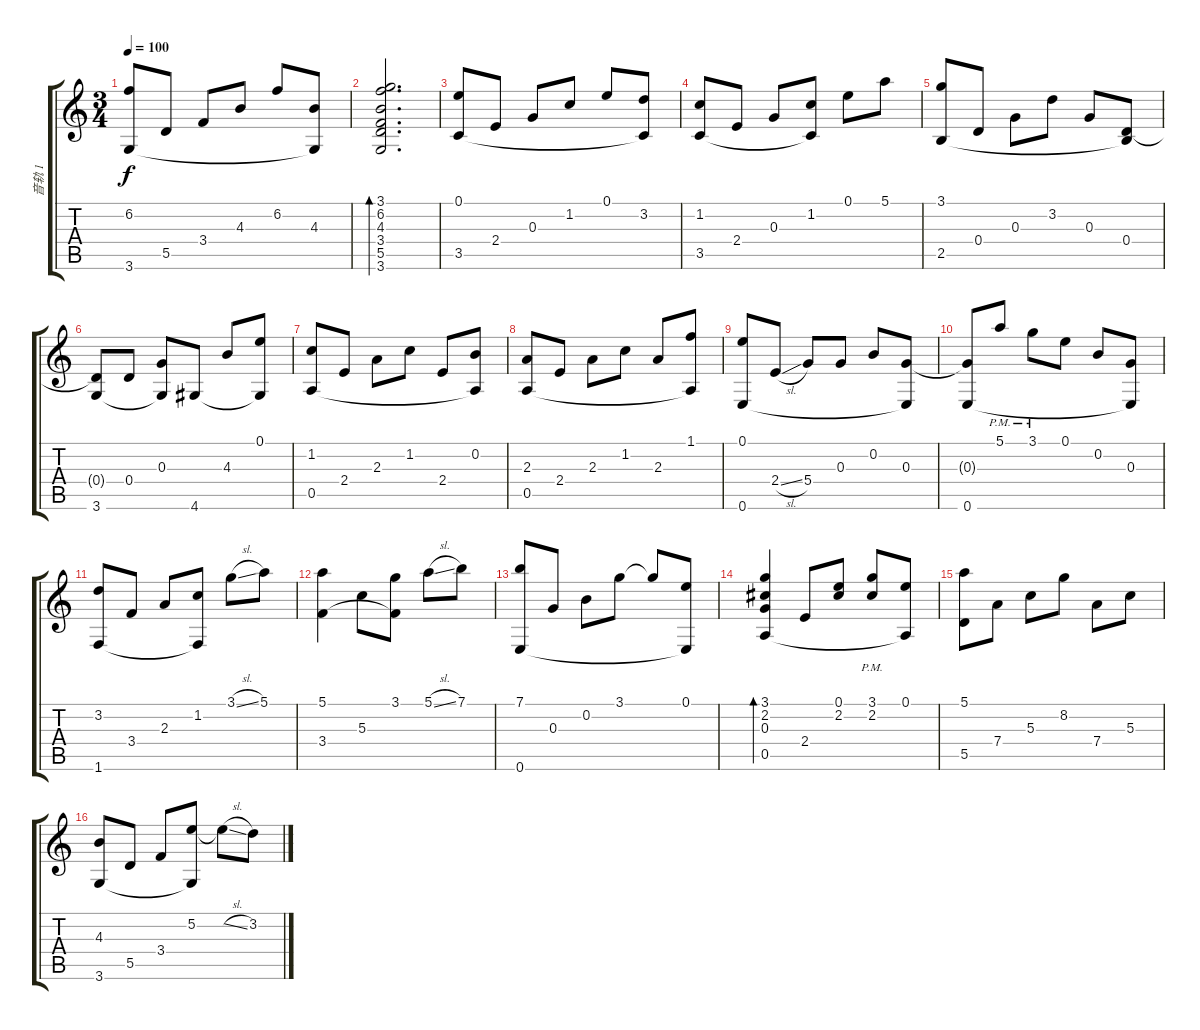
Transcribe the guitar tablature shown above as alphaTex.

\track ("音轨 1" "音轨 1") {instrument acousticguitarsteel}
\staff {score tabs}
\tuning (E4 B3 G3 D3 A2 E2) {hide}
\ts (3 4)
\tempo 100
\clef g2
\ks c
(6.2 3.6).8{dy f} 5.5.8 3.4.8 4.3.8 6.2.8 (4.3 3.6{t}).8 |
(3.1 6.2 4.3 3.4 5.5 3.6).2{d bd 480} |
(0.1 3.5).8 2.4.8 0.3.8 1.2.8 0.1.8 (3.2 3.5{t}).8 |
(1.2 3.5).8 2.4.8 0.3.8 (1.2 3.5{t}).8 0.1.8 5.1.8 |
(3.1 2.5).8 0.4.8 0.3.8 3.2.8 0.3.8 (0.4 2.5{t}).8 |
(0.4{t} 3.6).8 0.4.8 (0.3 3.6{t}).8 4.6.8 4.3.8 (0.1 4.6{t}).8 |
(1.2 0.5).8 2.4.8 2.3.8 1.2.8 2.4.8 (0.2 0.5{t}).8 |
(2.3 0.5).8 2.4.8 2.3.8 1.2.8 2.3.8 (1.1 0.5{t}).8 |
(0.1 0.6).8 2.4{sl}.8 5.4.8 0.3.8 0.2.8 (0.3 0.6{t}).8 |
(0.3{t} 0.6).8 5.1{pm}.8 3.1{pm}.8 0.1.8 0.2.8 (0.3 0.6{t}).8 |
(3.2 1.6).8 3.4.8 2.3.8 (1.2 1.6{t}).8 3.1{sl}.8 5.1.8 |
(5.1 3.4).4 5.3.8 (3.1 3.4{t}).8 5.1{sl}.8 7.1.8 |
(7.1 0.6).8 0.3.8 0.2.8 3.1.8 3.1{t}.8 (0.1 0.6{t}).8 |
(3.1 2.2 0.3 0.5).4{bd 480} 2.4.8 (0.1 2.2).8 (3.1{pm} 2.2).8 (0.1 0.5{t}).8 |
(5.1 5.5).8 7.4.8 5.3.8 8.2.8 7.4.8 5.3.8 |
(4.3 3.6).8 5.5.8 3.4.8 (5.2 3.6{t}).8 5.2{sl t}.8 3.2.8
